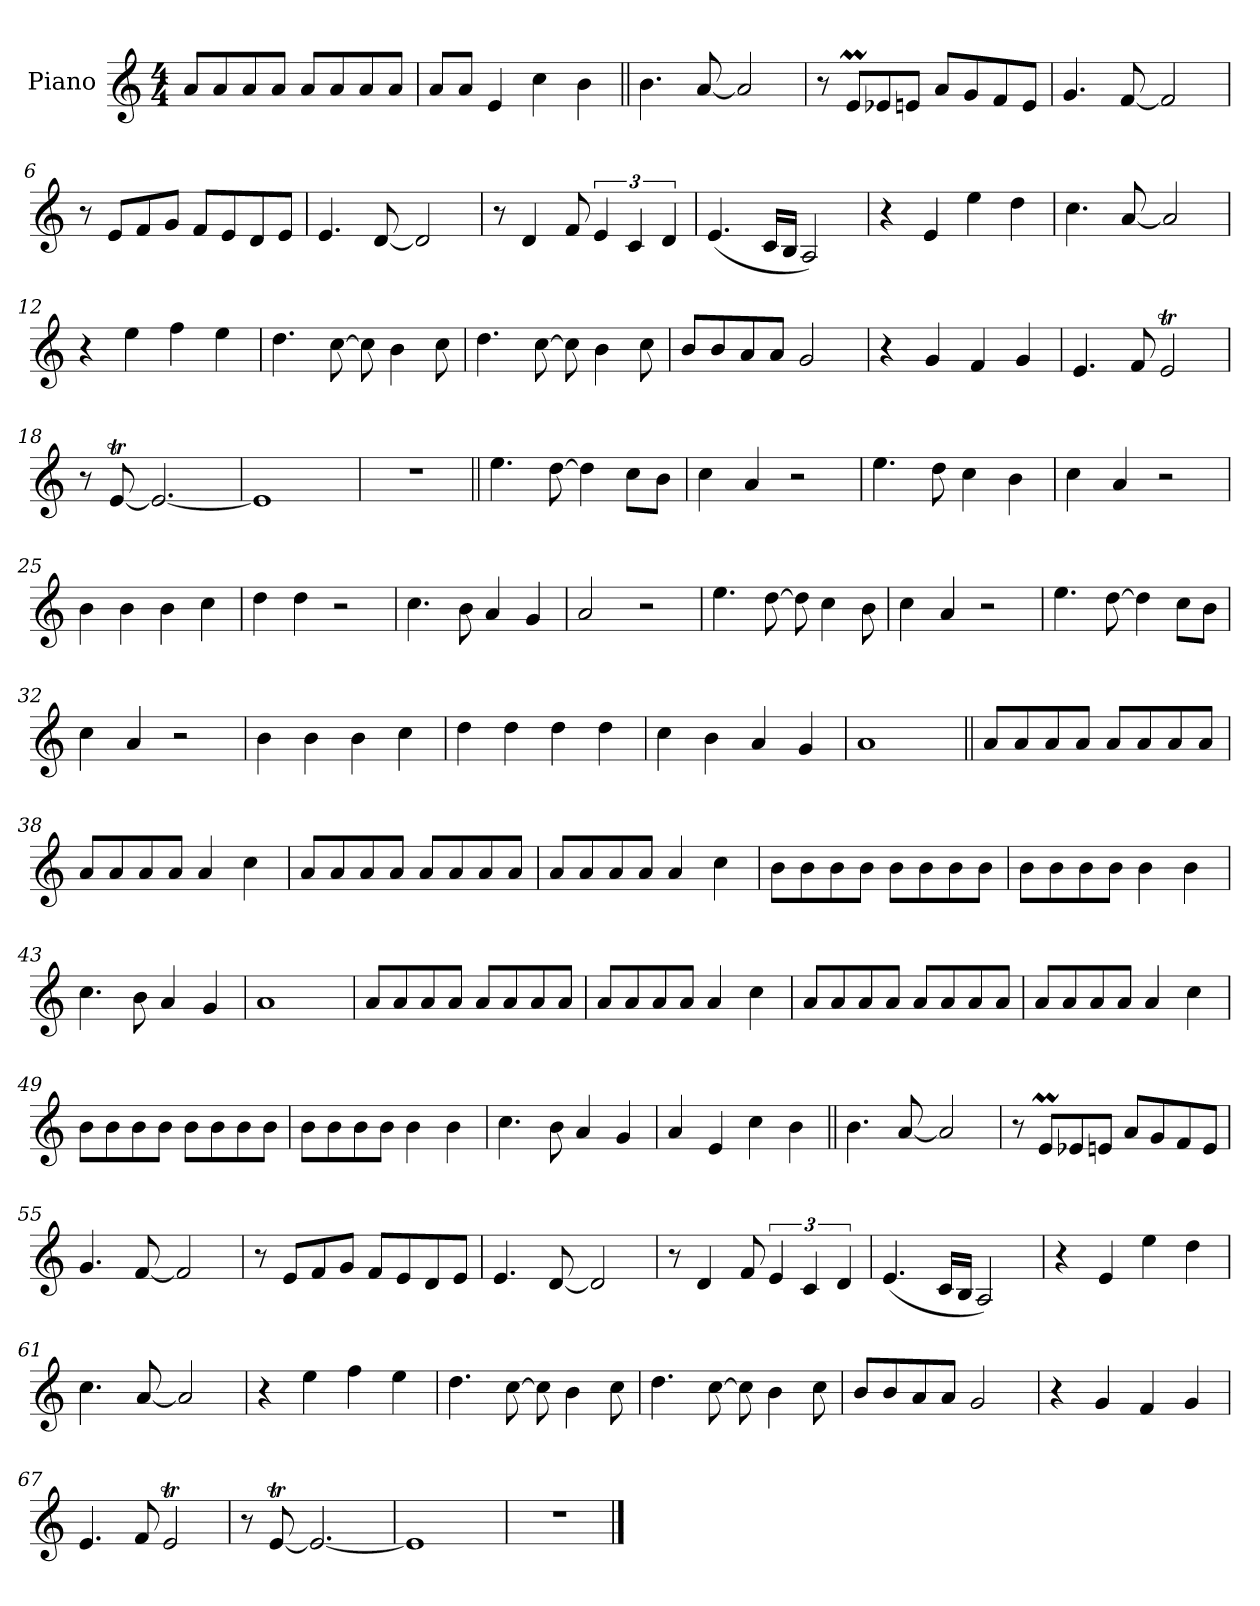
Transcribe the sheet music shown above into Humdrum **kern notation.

**kern
*part1
*staff1
*I"Piano
*I'Pno.
*clefG2
*k[]
*M4/4
*MM186
=1
8a!L
8a!
8a!
8a!J
8a!L
8a!
8a!
8a!J
=2
8a!L
8a!J
4e
4cc
4b
=3||
4.b
[8a
2a]
=4
8r
8emL
8e-X
8enJ
8aL
8g
8f
8eJ
=5
4.g
[8f
2f]
=6
8r
8eL
8f
8gJ
8fL
8e
8d
8eJ
=7
4.e
[8d
2d]
=8
8r
4d
8f
6e
6c
6d
=9
(4.e
16cLL
16BJJ
2A)
=10
4r
4e
4ee
4dd
=11
4.cc
[8a
2a]
=12
4r
4ee
4ff
4ee
=13
4.dd
[8cc
8cc]
4b
8cc
=14
4.dd
[8cc
8cc]
4b
8cc
=15
8bL
8b
8a
8aJ
2g
=16
4r
4g
4f
4g
=17
4.e
8f
2et
=18
8r
[8et
2.e_
=19
1e]
=20
1r
=21||
4.ee
[8dd
4dd]
8ccL
8bJ
=22
4cc
4a
2r
=23
4.ee
8dd
4cc
4b
=24
4cc
4a
2r
=25
4b
4b
4b
4cc
=26
4dd
4dd
2r
=27
4.cc
8b
4a
4g
=28
2a
2r
=29
4.ee
[8dd
8dd]
4cc
8b
=30
4cc
4a
2r
=31
4.ee
[8dd
4dd]
8ccL
8bJ
=32
4cc
4a
2r
=33
4b
4b
4b
4cc
=34
4dd
4dd
4dd
4dd
=35
4cc
4b
4a
4g
=36
1a
=37||
8aL
8a
8a
8aJ
8aL
8a
8a
8aJ
=38
8aL
8a
8a
8aJ
4a
4cc
=39
8aL
8a
8a
8aJ
8aL
8a
8a
8aJ
=40
8aL
8a
8a
8aJ
4a
4cc
=41
8bL
8b
8b
8bJ
8bL
8b
8b
8bJ
=42
8bL
8b
8b
8bJ
4b
4b
=43
4.cc
8b
4a
4g
=44
1a
=45
8aL
8a
8a
8aJ
8aL
8a
8a
8aJ
=46
8aL
8a
8a
8aJ
4a
4cc
=47
8aL
8a
8a
8aJ
8aL
8a
8a
8aJ
=48
8aL
8a
8a
8aJ
4a
4cc
=49
8bL
8b
8b
8bJ
8bL
8b
8b
8bJ
=50
8bL
8b
8b
8bJ
4b
4b
=51
4.cc
8b
4a
4g
=52
4a
4e
4cc
4b
=53||
4.b
[8a
2a]
=54
8r
8emL
8e-X
8enJ
8aL
8g
8f
8eJ
=55
4.g
[8f
2f]
=56
8r
8eL
8f
8gJ
8fL
8e
8d
8eJ
=57
4.e
[8d
2d]
=58
8r
4d
8f
6e
6c
6d
=59
(4.e
16cLL
16BJJ
2A)
=60
4r
4e
4ee
4dd
=61
4.cc
[8a
2a]
=62
4r
4ee
4ff
4ee
=63
4.dd
[8cc
8cc]
4b
8cc
=64
4.dd
[8cc
8cc]
4b
8cc
=65
8bL
8b
8a
8aJ
2g
=66
4r
4g
4f
4g
=67
4.e
8f
2et
=68
8r
[8et
2.e_
=69
1e]
=70
1r
==
*-
